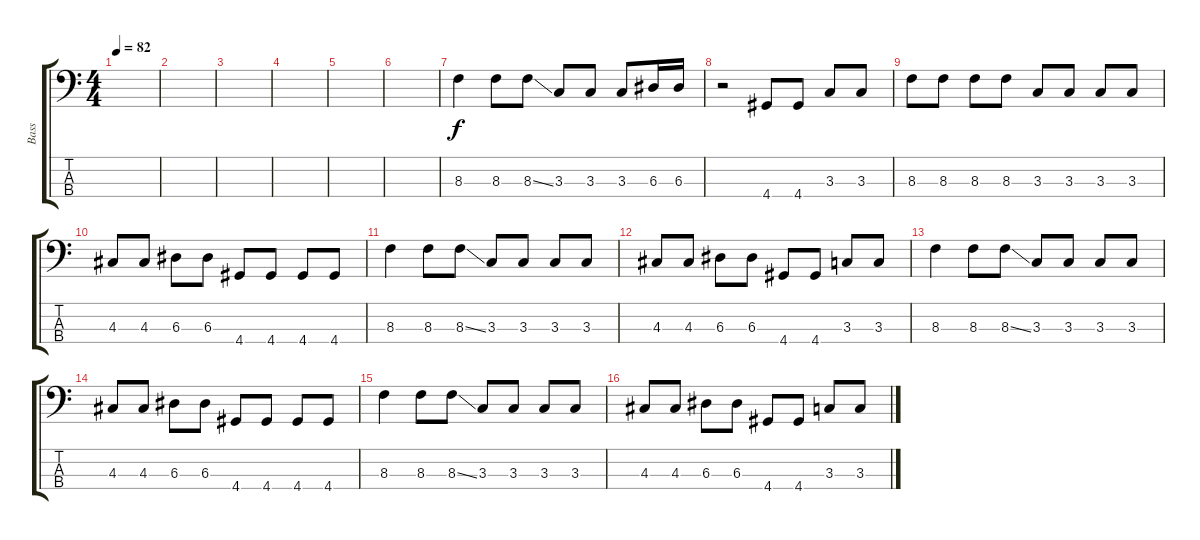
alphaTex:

\track ("Bass" "Bass") {instrument electricbassfinger}
\staff {score tabs}
\tuning (G2 D2 A1 E1) {hide}
\ts (4 4)
\tempo 82
\clef f4
\ks c
|
|
|
|
|
|
8.3.4 8.3.8 8.3{ss}.8 3.3.8 3.3.8 3.3.8 6.3.16 6.3.16 |
r.2 4.4.8 4.4.8 3.3.8 3.3.8 |
8.3.8 8.3.8 8.3.8 8.3.8 3.3.8 3.3.8 3.3.8 3.3.8 |
4.3.8 4.3.8 6.3.8 6.3.8 4.4.8 4.4.8 4.4.8 4.4.8 |
8.3.4 8.3.8 8.3{ss}.8 3.3.8 3.3.8 3.3.8 3.3.8 |
4.3.8 4.3.8 6.3.8 6.3.8 4.4.8 4.4.8 3.3.8 3.3.8 |
8.3.4 8.3.8 8.3{ss}.8 3.3.8 3.3.8 3.3.8 3.3.8 |
4.3.8 4.3.8 6.3.8 6.3.8 4.4.8 4.4.8 4.4.8 4.4.8 |
8.3.4 8.3.8 8.3{ss}.8 3.3.8 3.3.8 3.3.8 3.3.8 |
4.3.8 4.3.8 6.3.8 6.3.8 4.4.8 4.4.8 3.3.8 3.3.8
